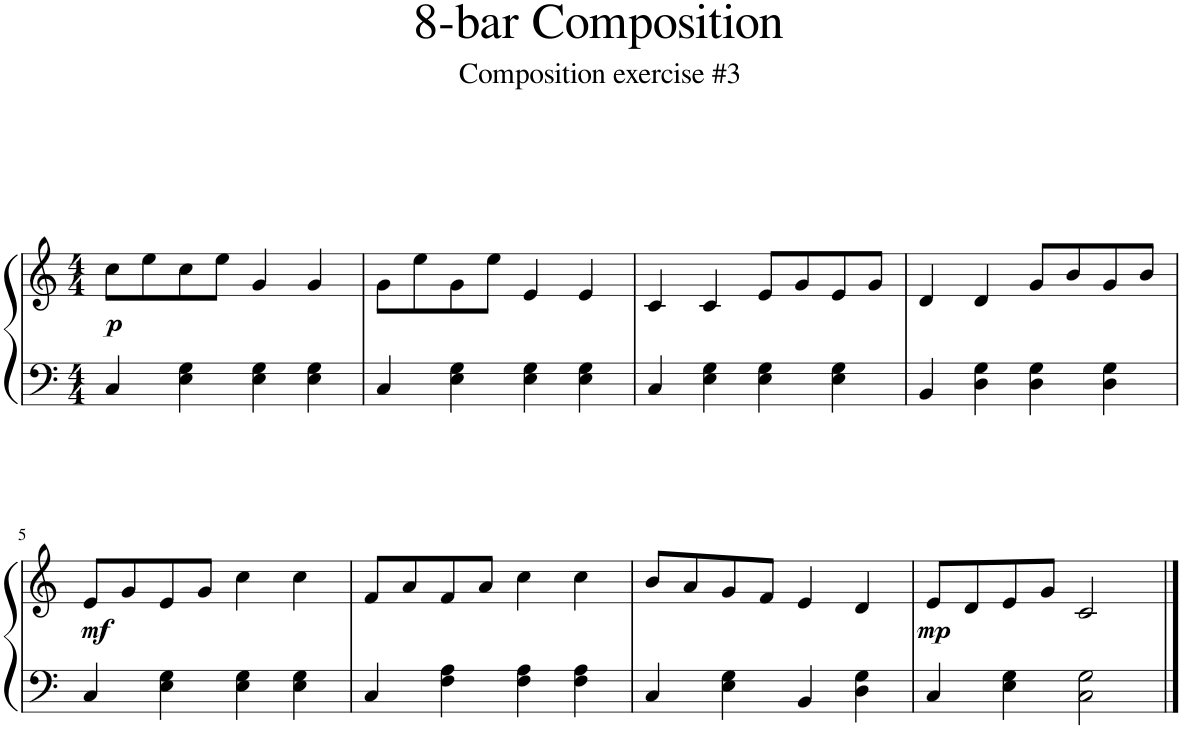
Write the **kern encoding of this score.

**kern	**kern	**dynam
*part1	*part1	*part1
*staff2	*staff1	*staff1/2
*I"Piano	*	*
*I'Pno.	*	*
*clefF4	*clefG2	*
*k[]	*k[]	*
*M4/4	*M4/4	*
=1	=1	=1
!	!	!LO:DY:b
4C/	8cc\L	p
.	8ee\	.
4E\ 4G\	8cc\	.
.	8ee\J	.
4E\ 4G\	4g/	.
4E\ 4G\	4g/	.
=2	=2	=2
4C/	8g\L	.
.	8ee\	.
4E\ 4G\	8g\	.
.	8ee\J	.
4E\ 4G\	4e/	.
4E\ 4G\	4e/	.
=3	=3	=3
4C/	4c/	.
4E\ 4G\	4c/	.
4E\ 4G\	8e/L	.
.	8g/	.
4E\ 4G\	8e/	.
.	8g/J	.
=4	=4	=4
4BB/	4d/	.
4D\ 4G\	4d/	.
4D\ 4G\	8g/L	.
.	8b/	.
4D\ 4G\	8g/	.
.	8b/J	.
!!LO:LB:g=z
=5	=5	=5
!	!	!LO:DY:b
4C/	8e/L	mf
.	8g/	.
4E\ 4G\	8e/	.
.	8g/J	.
4E\ 4G\	4cc\	.
4E\ 4G\	4cc\	.
=6	=6	=6
4C/	8f/L	.
.	8a/	.
4F\ 4A\	8f/	.
.	8a/J	.
4F\ 4A\	4cc\	.
4F\ 4A\	4cc\	.
=7	=7	=7
4C/	8b/L	.
.	8a/	.
4E\ 4G\	8g/	.
.	8f/J	.
4BB/	4e/	.
4D\ 4G\	4d/	.
=8	=8	=8
!	!	!LO:DY:b
4C/	8e/L	mp
.	8d/	.
4E\ 4G\	8e/	.
.	8g/J	.
2C\ 2G\	2c/	.
==	==	==
*-	*-	*-
